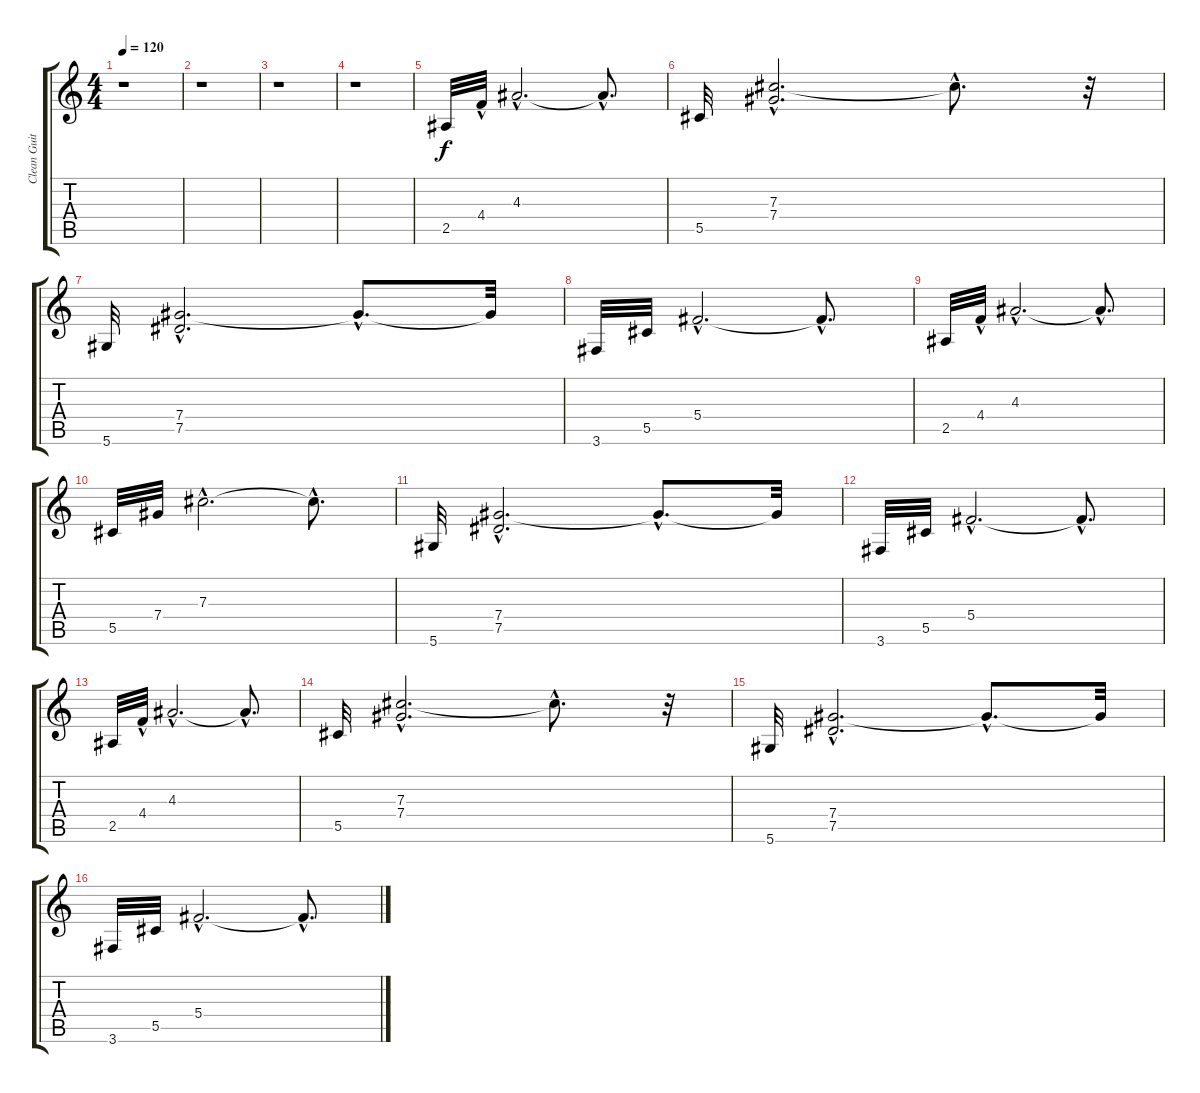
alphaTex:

\track ("Clean Guitar" "Clean Guit") {instrument electricguitarclean}
\staff {score tabs}
\tuning (Eb4 Bb3 Gb3 Db3 Ab2 Eb2) {hide}
\ts (4 4)
\tempo 120
\clef g2
\ks c
r.1{dy f} |
r.1 |
r.1 |
r.1 |
2.5.32 4.4{hac}.32 4.3{hac}.2{d} 4.3{hac t}.8{d} |
5.5.32 (7.3{hac} 7.4{hac}).2{d} 7.3{hac t}.8{d} r.32 |
5.6.32 (7.4{hac} 7.5{hac}).2{d} 7.4{hac t}.8{d} 7.4{t}.32 |
3.6.32 5.5.32 5.4{hac}.2{d} 5.4{hac t}.8{d} |
2.5.32 4.4{hac}.32 4.3{hac}.2{d} 4.3{hac t}.8{d} |
5.5.32 7.4.32 7.3{hac}.2{d} 7.3{hac t}.8{d} |
5.6.32 (7.4{hac} 7.5{hac}).2{d} 7.4{hac t}.8{d} 7.4{t}.32 |
3.6.32 5.5.32 5.4{hac}.2{d} 5.4{hac t}.8{d} |
2.5.32 4.4{hac}.32 4.3{hac}.2{d} 4.3{hac t}.8{d} |
5.5.32 (7.3{hac} 7.4{hac}).2{d} 7.3{hac t}.8{d} r.32 |
5.6.32 (7.4{hac} 7.5{hac}).2{d} 7.4{hac t}.8{d} 7.4{t}.32 |
3.6.32 5.5.32 5.4{hac}.2{d} 5.4{hac t}.8{d}
